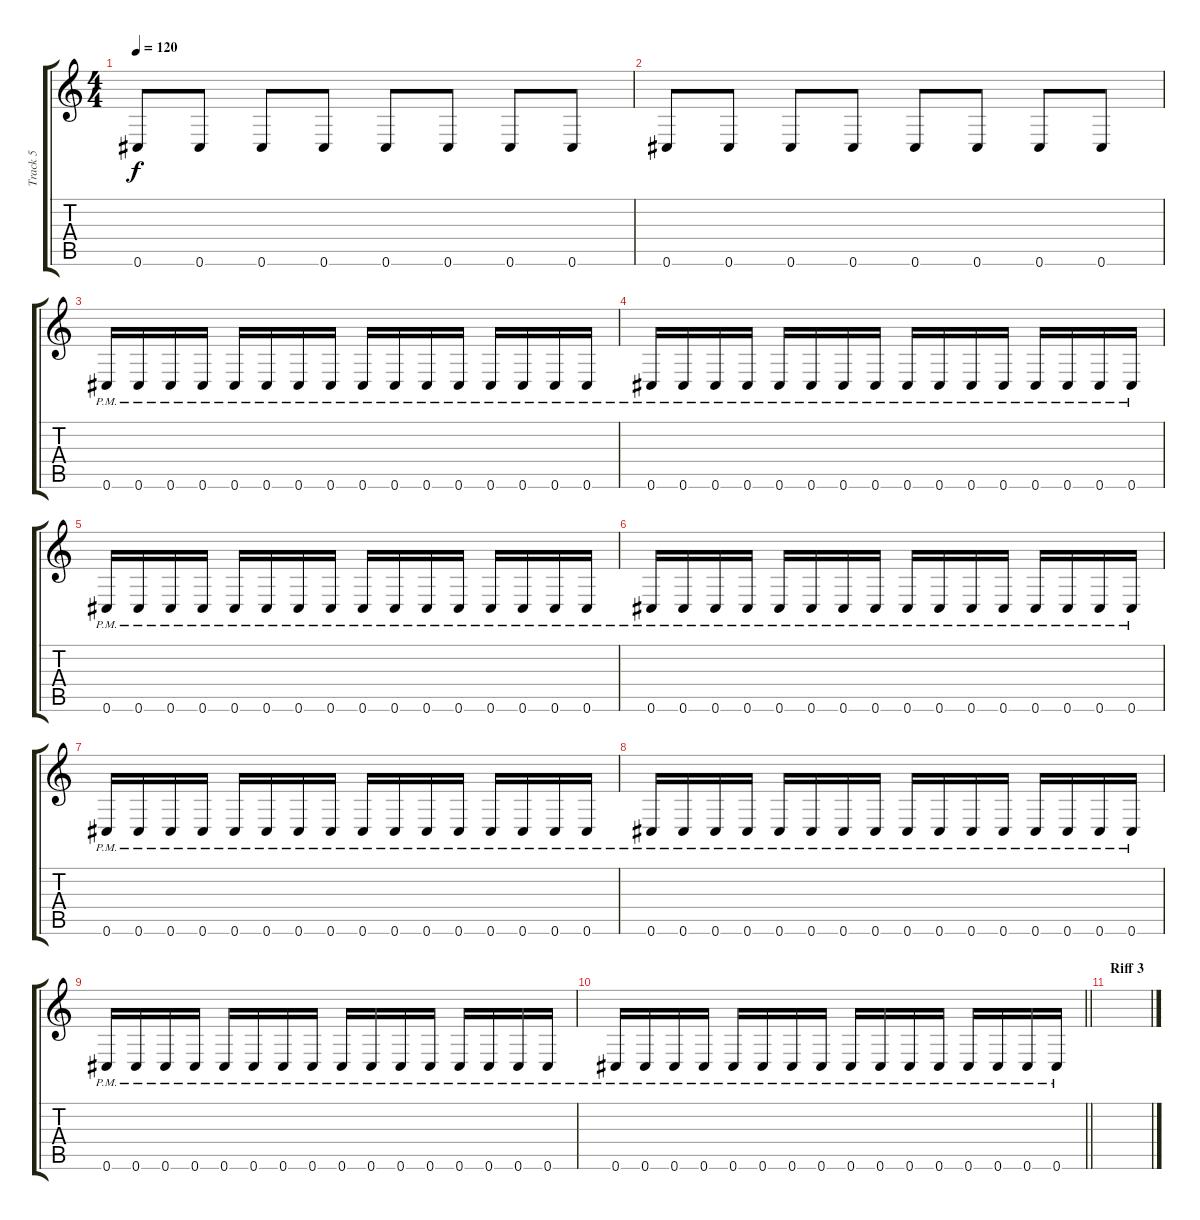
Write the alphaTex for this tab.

\track ("Track 5" "Track 5") {instrument overdrivenguitar}
\staff {score tabs}
\tuning (Db4 Ab3 E3 B2 Gb2 Db2) {hide}
\ts (4 4)
\tempo 120
\clef g2
\ks c
0.6.8{dy f} 0.6.8 0.6.8 0.6.8 0.6.8 0.6.8 0.6.8 0.6.8 |
0.6.8 0.6.8 0.6.8 0.6.8 0.6.8 0.6.8 0.6.8 0.6.8 |
0.6{pm}.16 0.6{pm}.16 0.6{pm}.16 0.6{pm}.16 0.6{pm}.16 0.6{pm}.16 0.6{pm}.16 0.6{pm}.16 0.6{pm}.16 0.6{pm}.16 0.6{pm}.16 0.6{pm}.16 0.6{pm}.16 0.6{pm}.16 0.6{pm}.16 0.6{pm}.16 |
0.6{pm}.16 0.6{pm}.16 0.6{pm}.16 0.6{pm}.16 0.6{pm}.16 0.6{pm}.16 0.6{pm}.16 0.6{pm}.16 0.6{pm}.16 0.6{pm}.16 0.6{pm}.16 0.6{pm}.16 0.6{pm}.16 0.6{pm}.16 0.6{pm}.16 0.6{pm}.16 |
0.6{pm}.16 0.6{pm}.16 0.6{pm}.16 0.6{pm}.16 0.6{pm}.16 0.6{pm}.16 0.6{pm}.16 0.6{pm}.16 0.6{pm}.16 0.6{pm}.16 0.6{pm}.16 0.6{pm}.16 0.6{pm}.16 0.6{pm}.16 0.6{pm}.16 0.6{pm}.16 |
0.6{pm}.16 0.6{pm}.16 0.6{pm}.16 0.6{pm}.16 0.6{pm}.16 0.6{pm}.16 0.6{pm}.16 0.6{pm}.16 0.6{pm}.16 0.6{pm}.16 0.6{pm}.16 0.6{pm}.16 0.6{pm}.16 0.6{pm}.16 0.6{pm}.16 0.6{pm}.16 |
0.6{pm}.16 0.6{pm}.16 0.6{pm}.16 0.6{pm}.16 0.6{pm}.16 0.6{pm}.16 0.6{pm}.16 0.6{pm}.16 0.6{pm}.16 0.6{pm}.16 0.6{pm}.16 0.6{pm}.16 0.6{pm}.16 0.6{pm}.16 0.6{pm}.16 0.6{pm}.16 |
0.6{pm}.16 0.6{pm}.16 0.6{pm}.16 0.6{pm}.16 0.6{pm}.16 0.6{pm}.16 0.6{pm}.16 0.6{pm}.16 0.6{pm}.16 0.6{pm}.16 0.6{pm}.16 0.6{pm}.16 0.6{pm}.16 0.6{pm}.16 0.6{pm}.16 0.6{pm}.16 |
0.6{pm}.16 0.6{pm}.16 0.6{pm}.16 0.6{pm}.16 0.6{pm}.16 0.6{pm}.16 0.6{pm}.16 0.6{pm}.16 0.6{pm}.16 0.6{pm}.16 0.6{pm}.16 0.6{pm}.16 0.6{pm}.16 0.6{pm}.16 0.6{pm}.16 0.6{pm}.16 |
\barLineRight lightlight
0.6{pm}.16 0.6{pm}.16 0.6{pm}.16 0.6{pm}.16 0.6{pm}.16 0.6{pm}.16 0.6{pm}.16 0.6{pm}.16 0.6{pm}.16 0.6{pm}.16 0.6{pm}.16 0.6{pm}.16 0.6{pm}.16 0.6{pm}.16 0.6{pm}.16 0.6{pm}.16 |
\section ("" "Riff 3")
